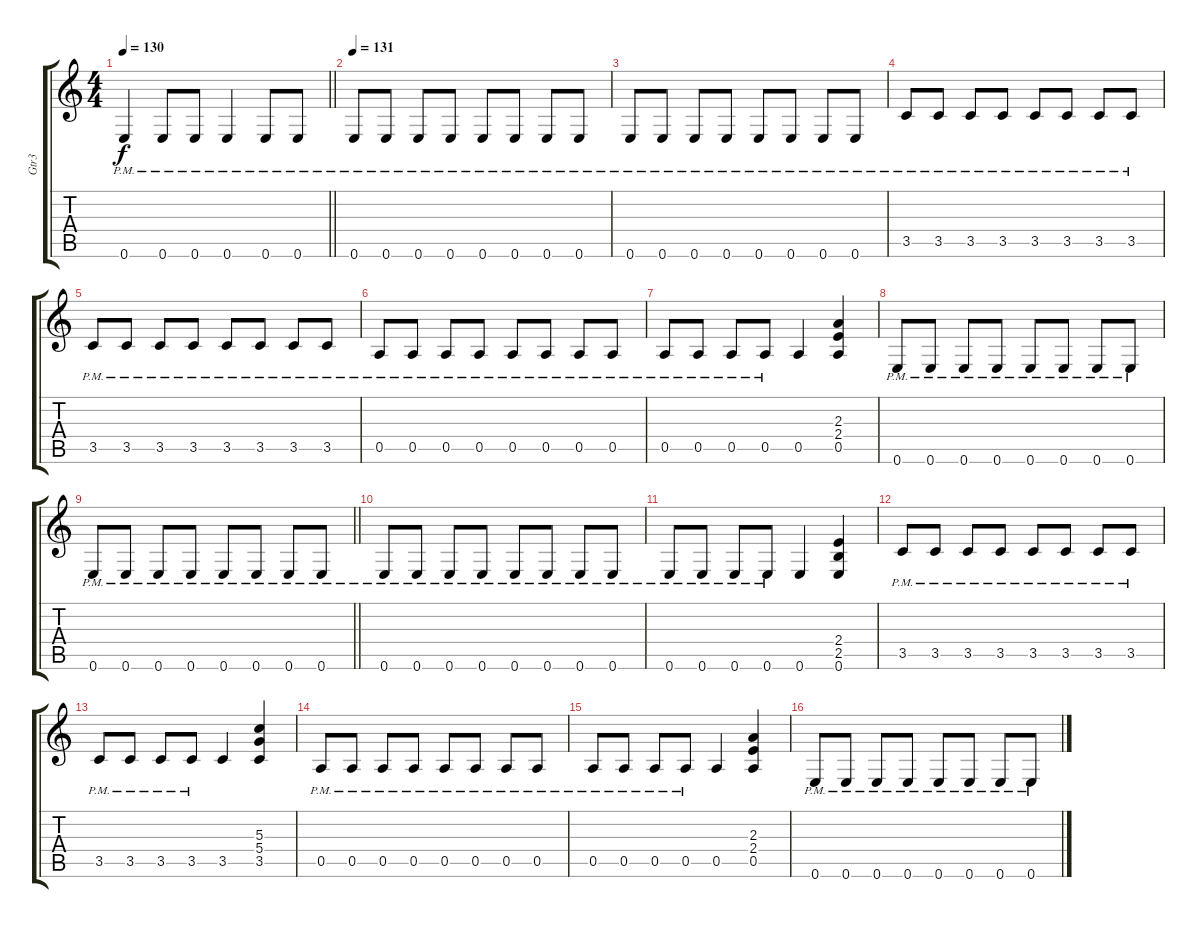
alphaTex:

\track ("Gtr3" "Gtr3") {instrument distortionguitar}
\staff {score tabs}
\tuning (E4 B3 G3 D3 A2 E2) {hide}
\ts (4 4)
\tempo 130
\clef g2
\barLineRight lightlight
\ks c
0.6{pm}.4{dy f} 0.6{pm}.8 0.6{pm}.8 0.6{pm}.4 0.6{pm}.8 0.6{pm}.8 |
\tempo 131
0.6{pm}.8 0.6{pm}.8 0.6{pm}.8 0.6{pm}.8 0.6{pm}.8 0.6{pm}.8 0.6{pm}.8 0.6{pm}.8 |
0.6{pm}.8 0.6{pm}.8 0.6{pm}.8 0.6{pm}.8 0.6{pm}.8 0.6{pm}.8 0.6{pm}.8 0.6{pm}.8 |
3.5{pm}.8 3.5{pm}.8 3.5{pm}.8 3.5{pm}.8 3.5{pm}.8 3.5{pm}.8 3.5{pm}.8 3.5{pm}.8 |
3.5{pm}.8 3.5{pm}.8 3.5{pm}.8 3.5{pm}.8 3.5{pm}.8 3.5{pm}.8 3.5{pm}.8 3.5{pm}.8 |
0.5{pm}.8 0.5{pm}.8 0.5{pm}.8 0.5{pm}.8 0.5{pm}.8 0.5{pm}.8 0.5{pm}.8 0.5{pm}.8 |
0.5{pm}.8 0.5{pm}.8 0.5{pm}.8 0.5{pm}.8 0.5.4 (2.3 2.4 0.5).4 |
0.6{pm}.8 0.6{pm}.8 0.6{pm}.8 0.6{pm}.8 0.6{pm}.8 0.6{pm}.8 0.6{pm}.8 0.6{pm}.8 |
\barLineRight lightlight
0.6{pm}.8 0.6{pm}.8 0.6{pm}.8 0.6{pm}.8 0.6{pm}.8 0.6{pm}.8 0.6{pm}.8 0.6{pm}.8 |
0.6{pm}.8 0.6{pm}.8 0.6{pm}.8 0.6{pm}.8 0.6{pm}.8 0.6{pm}.8 0.6{pm}.8 0.6{pm}.8 |
0.6{pm}.8 0.6{pm}.8 0.6{pm}.8 0.6{pm}.8 0.6.4 (2.4 2.5 0.6).4 |
3.5{pm}.8 3.5{pm}.8 3.5{pm}.8 3.5{pm}.8 3.5{pm}.8 3.5{pm}.8 3.5{pm}.8 3.5{pm}.8 |
3.5{pm}.8 3.5{pm}.8 3.5{pm}.8 3.5{pm}.8 3.5.4 (5.3 5.4 3.5).4 |
0.5{pm}.8 0.5{pm}.8 0.5{pm}.8 0.5{pm}.8 0.5{pm}.8 0.5{pm}.8 0.5{pm}.8 0.5{pm}.8 |
0.5{pm}.8 0.5{pm}.8 0.5{pm}.8 0.5{pm}.8 0.5.4 (2.3 2.4 0.5).4 |
0.6{pm}.8 0.6{pm}.8 0.6{pm}.8 0.6{pm}.8 0.6{pm}.8 0.6{pm}.8 0.6{pm}.8 0.6{pm}.8
